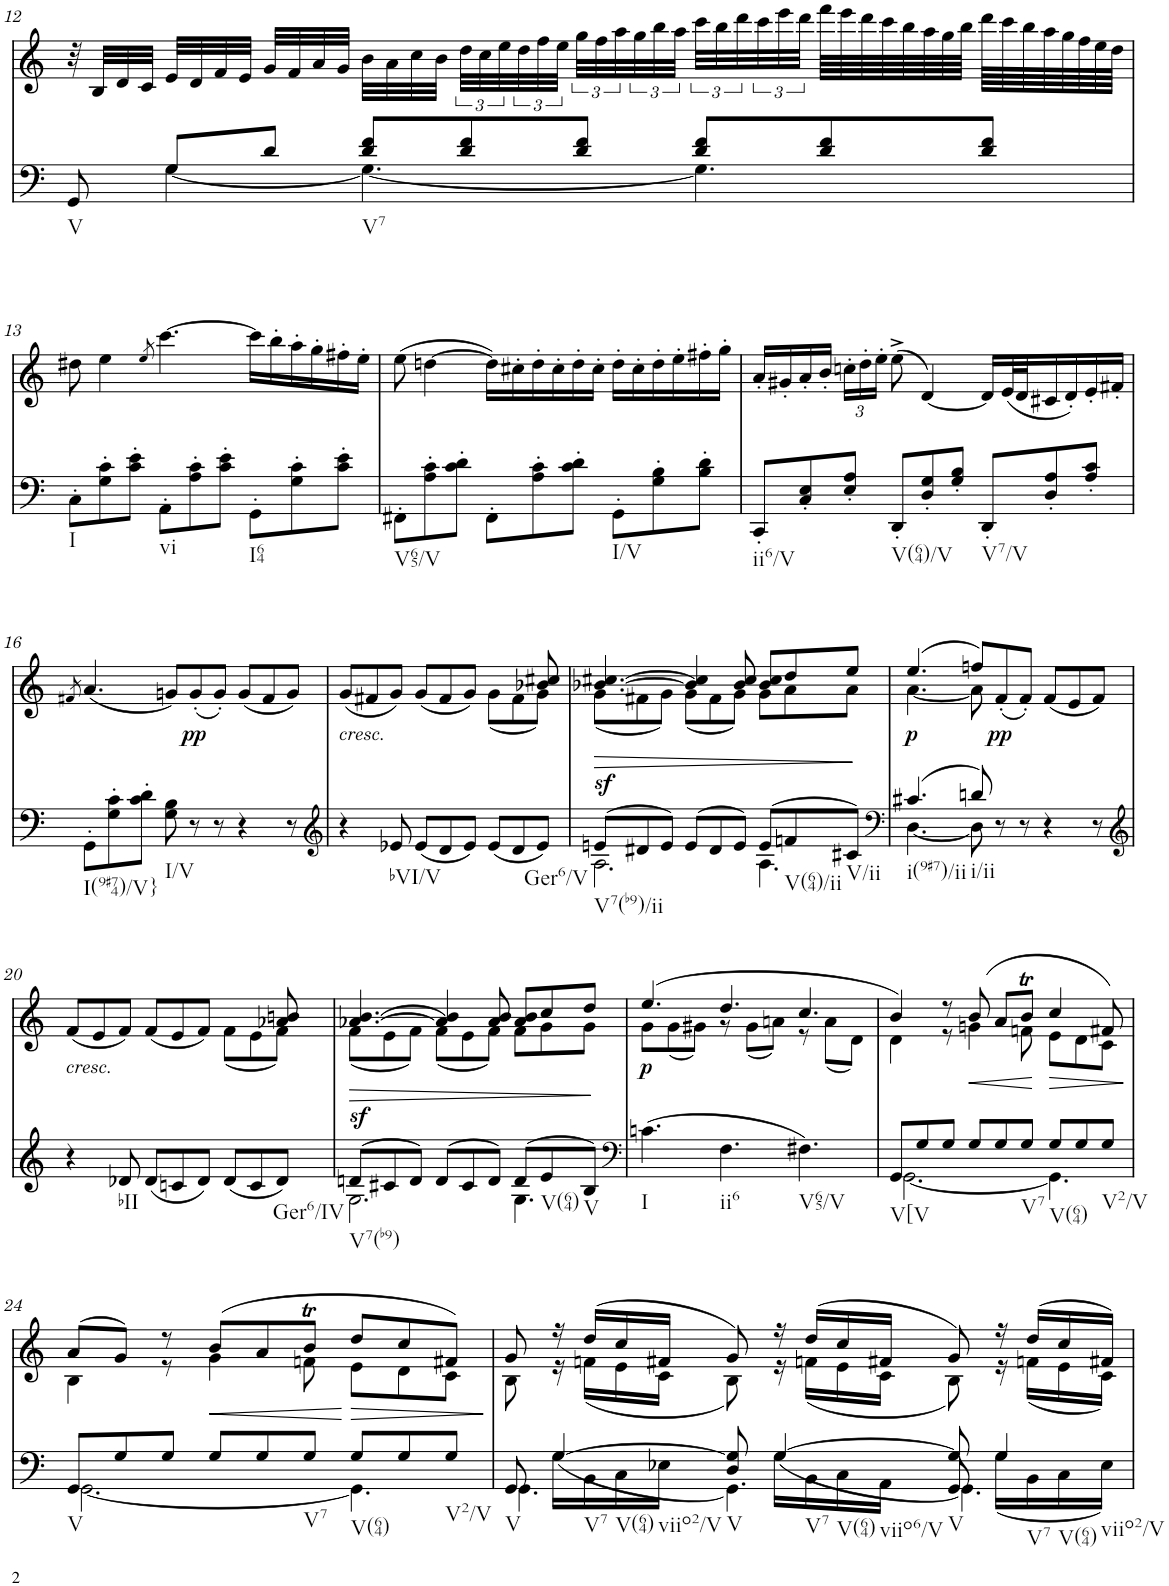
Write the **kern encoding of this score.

**kern	**dynam	**kern	**text	**dynam
*part2	*part2	*part1	*part1	*part1
*staff2	*staff2	*staff1	*staff1	*staff1
*I"Piano	*	*I"Piano	*	*
*I'Pno	*	*I'Pno	*	*
!!LO:PB:g=z
*clefF4	*	*clefG2	*	*
*k[]	*	*k[]	*	*
*M9/8	*	*M9/8	*	*
=12	=12	=12	=12	=12
*^	*	*	*	*
!LO:TX:b:t=V	!	!	!	!	!
8GG/	8ryy	.	32r	.	.
.	.	.	32B/LLL	.	.
.	.	.	32d/	.	.
.	.	.	32c/JJJ	.	.
8G/L	[4G\	.	32e/LLL	.	.
.	.	.	32d/	.	.
.	.	.	32f/	.	.
.	.	.	32e/JJJ	.	.
8d/J	.	.	32g/LLL	.	.
.	.	.	32f/	.	.
.	.	.	32a/	.	.
.	.	.	32g/JJJ	.	.
!LO:TX:b:t=V7	!	!	!	!	!
8d/ 8f/L	4.G\_	.	32b\LLL	.	.
.	.	.	32a\	.	.
.	.	.	32cc\	.	.
.	.	.	32b\JJJ	.	.
8d/ 8f/	.	.	48dd\LLL	.	.
.	.	.	48cc\	.	.
.	.	.	48ee\	.	.
.	.	.	48dd\	.	.
.	.	.	48ff\	.	.
.	.	.	48ee\JJJ	.	.
8d/ 8f/J	.	.	48gg\LLL	.	.
.	.	.	48ff\	.	.
.	.	.	48aa\	.	.
.	.	.	48gg\	.	.
.	.	.	48bb\	.	.
.	.	.	48aa\JJJ	.	.
8d/ 8f/L	4.G\]	.	48ccc\LLL	.	.
.	.	.	48bb\	.	.
.	.	.	48ddd\	.	.
.	.	.	48ccc\	.	.
.	.	.	48eee\	.	.
.	.	.	48ddd\JJJ	.	.
8d/ 8f/	.	.	64fff\LLLL	.	.
.	.	.	64eee\	.	.
.	.	.	64ddd\	.	.
.	.	.	64ccc\	.	.
.	.	.	64bb\	.	.
.	.	.	64aa\	.	.
.	.	.	64gg\	.	.
.	.	.	64bb\JJJJ	.	.
8d/ 8f/J	.	.	64ddd\LLLL	.	.
.	.	.	64ccc\	.	.
.	.	.	64bb\	.	.
.	.	.	64aa\	.	.
.	.	.	64gg\	.	.
.	.	.	64ff\	.	.
.	.	.	64ee\	.	.
.	.	.	64dd\JJJJ	.	.
*v	*v	*	*	*	*
!!LO:LB:g=z
=13	=13	=13	=13	=13
!LO:TX:b:t=I	!	!	!	!
8C'\L	.	8dd#X\	.	.
8G\' 8c\'	.	4ee\	.	.
8c\' 8e\'J	.	.	.	.
.	.	8qee/	.	.
!LO:TX:b:t=vi	!	!	!	!
8AA'\L	.	[4.ccc\	.	.
8A\' 8c\'	.	.	.	.
8c\' 8e\'J	.	.	.	.
!LO:TX:b:t=I64	!	!	!	!
8GG'\L	.	16ccc\LL]	.	.
.	.	16bb'\	.	.
8G\' 8c\'	.	16aa'\	.	.
.	.	16gg'\	.	.
8c\' 8e\'J	.	16ff#X'\	.	.
.	.	16ee'\JJ	.	.
=14	=14	=14	=14	=14
!LO:TX:b:t=V65/V	!	!	!	!
8FF#X'\L	.	(8ee\	.	.
8A\' 8c\'	.	[4ddn\	.	.
8c\' 8d\'J	.	.	.	.
8FF#'\L	.	16dd\LL])	.	.
.	.	16cc#X'\	.	.
8A\' 8c\'	.	16dd'\	.	.
.	.	16cc#'\	.	.
8c\' 8d\'J	.	16dd'\	.	.
.	.	16cc#'\JJ	.	.
!LO:TX:b:t=I/V	!	!	!	!
8GG'\L	.	16dd'\LL	.	.
.	.	16cc#'\	.	.
8G\' 8B\'	.	16dd'\	.	.
.	.	16ee'\	.	.
8B\' 8d\'J	.	16ff#X'\	.	.
.	.	16gg'\JJ	.	.
=15	=15	=15	=15	=15
!LO:TX:b:t=ii6/V	!	!	!	!
8CC'/L	.	16a'/LL	.	.
.	.	16g#X'/	.	.
8C/' 8E/'	.	16a'/	.	.
.	.	16b'/JJ	.	.
*	*	*Xbrackettup	*	*
8E/' 8A/'J	.	24ccn'\LL	.	.
.	.	24dd'\	.	.
.	.	24ee'\JJ	.	.
!LO:TX:b:t=V(64)/V	!	!	!	!
8DD'/L	.	(8ee^\	.	.
8D/' 8G/'	.	[4d/)	.	.
8G/' 8B/'J	.	.	.	.
!LO:TX:b:t=V7/V	!	!	!	!
8DD'/L	.	16d/LL]	.	.
.	.	(32e/L	.	.
.	.	32d/J	.	.
8D/' 8A/'	.	16c#X/	.	.
.	.	16d'/)	.	.
8A/' 8c/'J	.	16e'/	.	.
.	.	16f#X'/JJ	.	.
!!LO:LB:g=z
=16	=16	=16	=16	=16
.	.	8qf#X/	.	.
!LO:TX:b:t=I(9#74)/V}	!	!	!	!
8GG'\L	.	(4.a/	.	.
8G\' 8c\'	.	.	.	.
8c\' 8d\'J	.	.	.	.
!LO:TX:b:t=I/V	!	!	!	!
8G\ 8B\	.	8gn/L)	.	.
!	!	!	!LO:LY:b	!LO:DY:b
8r	.	(8g'/	pp	pp
8r	.	8g'/J)	.	.
4r	.	(8g/L	.	.
.	.	8f#/	.	.
8r	.	8g/J)	.	.
=17	=17	=17	=17	=17
*clefG2	*	*	*	*
*	*	*^	*	*
!	!	!LO:TX:b:i:t=cresc.	!	!	!
!	!	!	!	!LO:LY:b	!
4r	.	1ryy	(8g/L	<	.
.	.	.	8f#X/	.	.
!LO:TX:b:t=bVI/V	!	!	!	!	!
8e-X/	.	.	8g/J)	.	.
(8e-/L	.	.	(8g/L	.	.
8d/	.	.	8f#/	.	.
8e-/J)	.	.	8g/J)	.	.
(8e-/L	.	.	(8g\L	.	.
8d/	.	.	8f#\	.	.
!LO:TX:b:t=Ger6/V	!	!	!	!	!
8e-/J)	.	8b-X/ 8cc#X/	8g\J)	.	.
=18	=18	=18	=18	=18	=18
*^	*	*	*	*	*
!LO:TX:b:t=V7(b9)/ii	!	!	!	!	!	!
!	!	!LO:DY:a	!	!	!LO:LY:b	!LO:HP:b
(8en/L	2.A\	sf	[4.b-X/ [4.cc#X/	(8g\L	sf >	>
8d#X/	.	.	.	8f#X\	.	.
8e/J)	.	.	.	8g\J)	.	.
(8e/L	.	.	4b-/] 4cc#/]	(8g\L	.	.
8d#/	.	.	.	8f#\	.	.
8e/J)	.	.	8b-/ 8cc#/	8g\J)	.	.
(8e/L	4.A\	.	8b-/ 8cc#/L	8g\L	.	.
!LO:TX:b:t=V(64)/ii	!	!	!	!	!	!
8fn/	.	.	8dd/	8a\	.	.
!LO:TX:b:t=V/ii	!	!	!	!	!	!
!	!	!	!	!	!LO:LY:b	!
8c#X/J)	.	.	8ee/J	8a\J	]	.
*v	*v	*	*	*	*	*
*	*	*v	*v	*	*
.	.	.	.	]
=19	=19	=19	=19	=19
*clefF4	*	*	*	*
*^	*	*^	*	*
!LO:TX:b:t=i(9#7)/ii	!	!	!	!	!	!
!	!	!	!	!	!	!LO:DY:b
(4.c#X/	[4.D\	.	(4.ee/	[4.a\	.	p
!LO:TX:b:t=i/ii	!	!	!	!	!	!
8dn/)	8D\]	.	8ffn/L)	8a\]	.	.
!	!	!	!	!	!	!LO:DY:b
8r	2ryy	.	(<8f'</	2ryy	.	pp
8r	.	.	8f'</J)	.	.	.
4r	.	.	(8f/L	.	.	.
.	.	.	8e/	.	.	.
8r	8ryy	.	8f/J)	8ryy	.	.
*v	*v	*	*	*	*	*
!!LO:LB:g=z	!!
=20	=20	=20	=20	=20	=20
*clefG2	*	*	*	*	*
*^	*	*	*	*	*
!	!	!	!LO:TX:b:i:t=cresc.	!	!	!
*v	*v	*	*	*	*	*
4r	.	1ryy	(8f/L	.	.
.	.	.	8e/	.	.
!LO:TX:b:t=bII	!	!	!	!	!
8d-X/	.	.	8f/J)	.	.
(8d-/L	.	.	(8f/L	.	.
8cn/	.	.	8e/	.	.
8d-/J)	.	.	8f/J)	.	.
(8d-/L	.	.	(8f\L	.	.
8c/	.	.	8e\	.	.
!LO:TX:b:t=Ger6/IV	!	!	!	!	!
8d-/J)	.	8a-X/ 8bn/	8f\J)	.	.
=21	=21	=21	=21	=21	=21
*^	*	*	*	*	*
!LO:TX:b:t=V7(b9)	!	!	!	!	!	!
!	!	!LO:DY:a	!	!	!LO:LY:b	!LO:HP:b
(8dn/L	2.G\	sf	[4.a-X/ [4.b/	(8f\L	sf >	>
8c#X/	.	.	.	8e\	.	.
8d/J)	.	.	.	8f\J)	.	.
(8d/L	.	.	4a-/] 4b/]	(8f\L	.	.
8c#/	.	.	.	8e\	.	.
8d/J)	.	.	8a-/ 8b/	8f\J)	.	.
(8d/L	4.G\	.	8a-/ 8b/L	8f\L	.	.
!LO:TX:b:t=V(64)	!	!	!	!	!	!
8e/	.	.	8cc/	8g\	.	.
!LO:TX:b:t=V	!	!	!	!	!	!
!	!	!	!	!	!LO:LY:b	!
8B/J)	.	.	8dd/J	8g\J	]	.
*v	*v	*	*	*	*	*
*	*	*v	*v	*	*
.	.	.	.	]
=22	=22	=22	=22	=22
*clefF4	*	*	*	*
*	*	*^	*	*
!LO:TX:b:t=I	!	!	!	!	!
!	!	!	!	!LO:LY:b	!LO:DY:b
(4.cn\	.	(4.ee/	8g\L	p	p
.	.	.	(8g\	.	.
.	.	.	8g#X\J)	.	.
!LO:TX:b:t=ii6	!	!	!	!	!
4.F\	.	4.dd/	8r	.	.
.	.	.	(8g#\L	.	.
.	.	.	8an\J)	.	.
!LO:TX:b:t=V65/V	!	!	!	!	!
4.F#X\)	.	4.cc/	8r	.	.
.	.	.	(8a\L	.	.
.	.	.	8d\J)	.	.
=23	=23	=23	=23	=23	=23
*^	*	*	*	*	*
!LO:TX:b:t=V[V	!	!	!	!	!	!
8GG/L	[2.GG\	.	4b/)	4d\	.	.
8G/	.	.	.	.	.	.
8G/J	.	.	8r	8r	.	.
!	!	!	!	!	!LO:LY:b	!LO:HP:b
8G/L	.	.	(8b/	4gn\	<	<
8G/	.	.	8a/L	.	.	.
!LO:TX:b:t=V7	!	!	!	!	!	!
!	!	!	!	!	!LO:LY:b	!
8G/J	.	.	8bt/J	8fn\	[	.
!LO:TX:b:t=V(64)	!	!	!	!	!	!
!	!	!	!	!	!LO:LY:b	!LO:HP:n=1:b
8G/L	4.GG\]	.	4cc/	8e\L	>	[ >
8G/	.	.	.	8d\	.	.
!LO:TX:b:t=V2/V	!	!	!	!	!	!
!	!	!	!	!	!LO:LY:b	!
8G/J	.	.	8f#X/)	8c\J	]	.
*v	*v	*	*	*	*	*
*	*	*v	*v	*	*
.	.	.	.	]
!!LO:LB:g=z
=24	=24	=24	=24	=24
*^	*	*^	*	*
!LO:TX:b:t=V	!	!	!	!	!	!
8GG/L	[2.GG\	.	(8a/L	4B\	.	.
8G/	.	.	8g/J)	.	.	.
8G/J	.	.	8r	8r	.	.
!	!	!	!	!	!LO:LY:b	!LO:HP:b
8G/L	.	.	(8b/L	4g\	<	<
8G/	.	.	8a/	.	.	.
!LO:TX:b:t=V7	!	!	!	!	!	!
!	!	!	!	!	!LO:LY:b	!
8G/J	.	.	8bt/J	8fn\	[	.
!LO:TX:b:t=V(64)	!	!	!	!	!	!
!	!	!	!	!	!LO:LY:b	!LO:HP:n=1:b
8G/L	4.GG\]	.	8dd/L	8e\L	>	[ >
8G/	.	.	8cc/	8d\	.	.
!LO:TX:b:t=V2/V	!	!	!	!	!	!
!	!	!	!	!	!LO:LY:b	!
8G/J	.	.	8f#X/J)	8c\J	]	.
*v	*v	*	*	*	*	*
*	*	*v	*v	*	*
.	.	.	.	]
=25	=25	=25	=25	=25
*^	*	*^	*	*
*	*^	*	*	*	*	*
!LO:TX:b:t=V	!	!	!	!	!	!	!
8GG/	8ryy	4.GG\	.	8g/	8B\	.	.
!LO:TX:b:t=V7	!	!	!	!	!	!	!
!LO:TX:b:t=V(64)	!	!	!	!	!	!	!
!LO:TX:b:t=viio2/V	!	!	!	!	!	!	!
(<[4G/	16G\LL	.	.	16r	16r	.	.
.	16BB\	.	.	(16dd/LL	(16fn\LL	.	.
.	16C\	.	.	16cc/	16e\	.	.
.	16E-X\JJ	.	.	16f#X/JJ	16c\JJ	.	.
!LO:TX:b:t=V	!	!	!	!	!	!	!
8D/ 8G/]	8ryy	4.GG\)	.	8g/)	8B\)	.	.
!LO:TX:b:t=V7	!	!	!	!	!	!	!
!LO:TX:b:t=V(64)	!	!	!	!	!	!	!
!LO:TX:b:t=viio6/V	!	!	!	!	!	!	!
(<[4G/	16G\LL	.	.	16r	16r	.	.
.	16BB\	.	.	(16dd/LL	(16fn\LL	.	.
.	16C\	.	.	16cc/	16e\	.	.
.	16AA\JJ	.	.	16f#X/JJ	16c\JJ	.	.
!LO:TX:b:t=V	!	!	!	!	!	!	!
8G/]	8GG/	4.GG\)	.	8g/)	8B\)	.	.
!LO:TX:b:t=V7	!	!	!	!	!	!	!
!LO:TX:b:t=V(64)	!	!	!	!	!	!	!
!LO:TX:b:t=viio2/V	!	!	!	!	!	!	!
4G/	(16G\LL	.	.	16r	16r	.	.
.	16BB\	.	.	(16dd/LL	(16fn\LL	.	.
.	16C\	.	.	16cc/	16e\	.	.
.	16E-\JJ)	.	.	16f#X/JJ)	16c\JJ)	.	.
*v	*v	*v	*	*	*	*	*
*	*	*v	*v	*	*
=	=	=	=	=
*-	*-	*-	*-	*-
